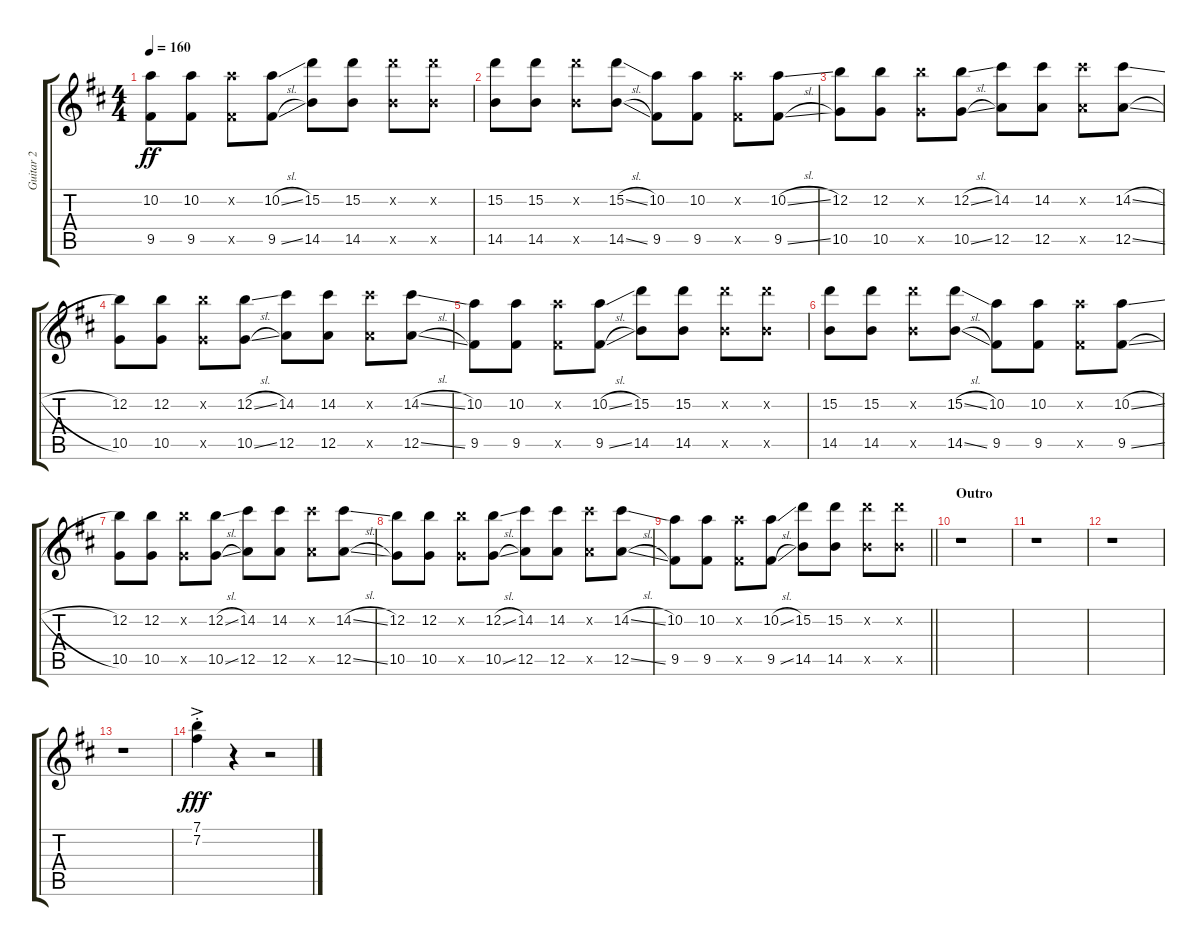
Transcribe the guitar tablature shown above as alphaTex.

\track ("Guitar 2" "Guitar 2") {instrument overdrivenguitar}
\staff {score tabs}
\tuning (E4 B3 G3 D3 A2 E2) {hide}
\ts (4 4)
\tempo 160
\clef g2
\ks bminor
(10.2 9.5).8{dy ff} (10.2 9.5).8 (10.2{x} 9.5{x}).8 (10.2{sl} 9.5{sl}).8 (15.2 14.5).8 (15.2 14.5).8 (15.2{x} 14.5{x}).8 (15.2{x} 14.5{x}).8 |
(15.2 14.5).8 (15.2 14.5).8 (15.2{x} 14.5{x}).8 (15.2{sl} 14.5{sl}).8 (10.2 9.5).8 (10.2 9.5).8 (10.2{x} 9.5{x}).8 (10.2{sl} 9.5{sl}).8 |
(12.2 10.5).8 (12.2 10.5).8 (12.2{x} 10.5{x}).8 (12.2{sl} 10.5{sl}).8 (14.2 12.5).8 (14.2 12.5).8 (14.2{x} 12.5{x}).8 (14.2{sl} 12.5{sl}).8 |
(12.2 10.5).8 (12.2 10.5).8 (12.2{x} 10.5{x}).8 (12.2{sl} 10.5{sl}).8 (14.2 12.5).8 (14.2 12.5).8 (14.2{x} 12.5{x}).8 (14.2{sl} 12.5{sl}).8 |
(10.2 9.5).8 (10.2 9.5).8 (10.2{x} 9.5{x}).8 (10.2{sl} 9.5{sl}).8 (15.2 14.5).8 (15.2 14.5).8 (15.2{x} 14.5{x}).8 (15.2{x} 14.5{x}).8 |
(15.2 14.5).8 (15.2 14.5).8 (15.2{x} 14.5{x}).8 (15.2{sl} 14.5{sl}).8 (10.2 9.5).8 (10.2 9.5).8 (10.2{x} 9.5{x}).8 (10.2{sl} 9.5{sl}).8 |
(12.2 10.5).8 (12.2 10.5).8 (12.2{x} 10.5{x}).8 (12.2{sl} 10.5{sl}).8 (14.2 12.5).8 (14.2 12.5).8 (14.2{x} 12.5{x}).8 (14.2{sl} 12.5{sl}).8 |
(12.2 10.5).8 (12.2 10.5).8 (12.2{x} 10.5{x}).8 (12.2{sl} 10.5{sl}).8 (14.2 12.5).8 (14.2 12.5).8 (14.2{x} 12.5{x}).8 (14.2{sl} 12.5{sl}).8 |
\barLineRight lightlight
(10.2 9.5).8 (10.2 9.5).8 (10.2{x} 9.5{x}).8 (10.2{sl} 9.5{sl}).8 (15.2 14.5).8 (15.2 14.5).8 (15.2{x} 14.5{x}).8 (15.2{x} 14.5{x}).8 |
\section ("" "Outro")
r.1 |
r.1 |
r.1 |
r.1 |
(7.1{st} 7.2{ac st}).4{dy fff} r.4 r.2
